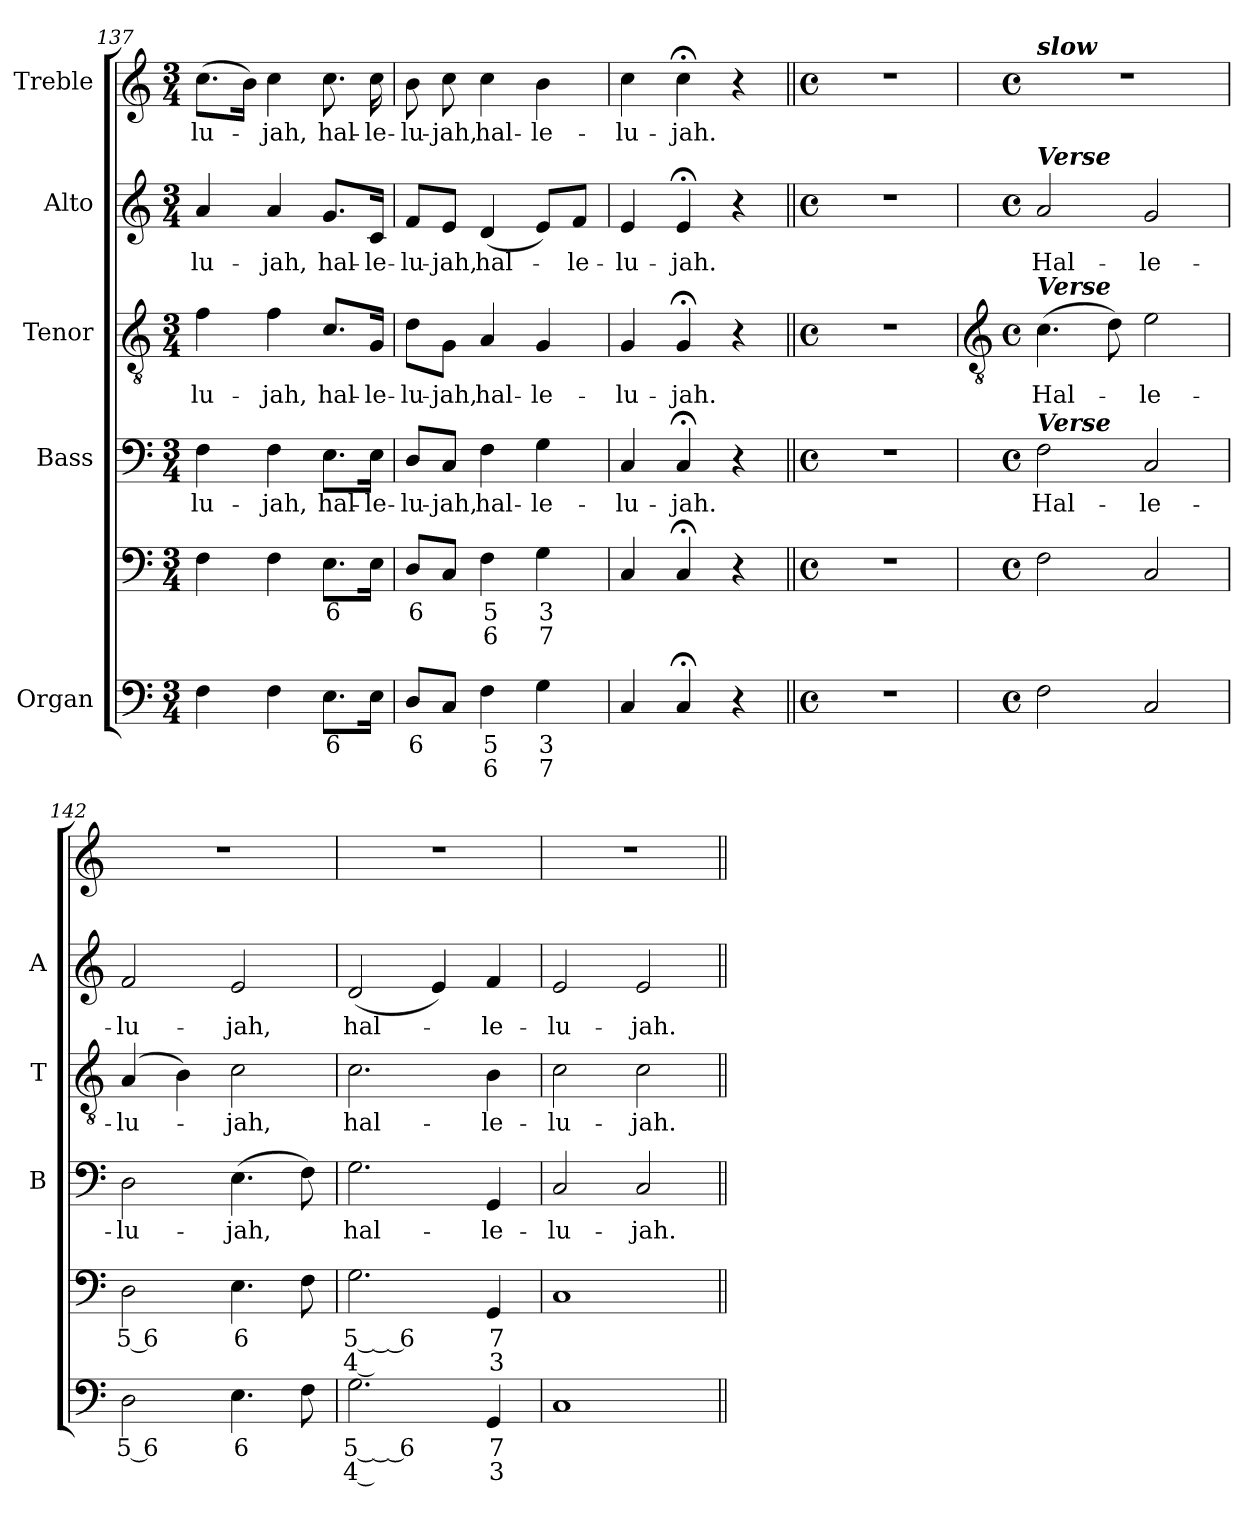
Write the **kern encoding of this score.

**kern	**text	**text	**kern	**text	**text	**kern	**text	**kern	**text	**kern	**text	**kern	**text
*part5	*part5	*part5	*part5	*part5	*part5	*part4	*part4	*part3	*part3	*part2	*part2	*part1	*part1
*staff6	*staff6	*staff6	*staff5	*staff5	*staff5	*staff4	*staff4	*staff3	*staff3	*staff2	*staff2	*staff1	*staff1
*I"Organ	*	*	*	*	*	*I"Bass	*	*I"Tenor	*	*I"Alto	*	*I"Treble	*
*	*	*	*	*	*	*I'B	*	*I'T	*	*I'A	*	*	*
*clefF4	*	*	*clefF4	*	*	*clefF4	*	*clefGv2	*	*clefG2	*	*clefG2	*
*k[]	*	*	*k[]	*	*	*k[]	*	*k[]	*	*k[]	*	*k[]	*
*C:	*	*	*C:	*	*	*C:	*	*C:	*	*C:	*	*C:	*
*M3/4	*	*	*M3/4	*	*	*M3/4	*	*M3/4	*	*M3/4	*	*M3/4	*
=137	=137	=137	=137	=137	=137	=137	=137	=137	=137	=137	=137	=137	=137
!	!	!	!	!	!	!	!LO:LY:b	!	!LO:LY:b	!	!LO:LY:b	!	!LO:LY:b
4F	.	.	4F	.	.	4F	-lu-	4f	-lu-	4a	-lu-	(>8.ccL	-lu-
.	.	.	.	.	.	.	.	.	.	.	.	16bJ)	.
!	!	!	!	!	!	!	!LO:LY:b	!	!LO:LY:b	!	!LO:LY:b	!	!LO:LY:b
4F	.	.	4F	.	.	4F	-jah,	4f	-jah,	4a	-jah,	4cc	jah,
!	!LO:LY:b	!	!	!LO:LY:b	!	!	!LO:LY:b	!	!LO:LY:b	!	!LO:LY:b	!	!LO:LY:b
8.EL	6	.	8.EL	6	.	8.E\L	hal-	8.c/L	hal-	8.g/L	hal-	8.cc	hal-
!	!	!	!	!	!	!	!LO:LY:b	!	!LO:LY:b	!	!LO:LY:b	!	!LO:LY:b
16EJ	.	.	16EJ	.	.	16E\Jk	-le-	16G/Jk	-le-	16c/Jk	-le-	16cc	-le-
=138	=138	=138	=138	=138	=138	=138	=138	=138	=138	=138	=138	=138	=138
!	!LO:LY:b	!	!	!LO:LY:b	!	!	!LO:LY:b	!	!LO:LY:b	!	!LO:LY:b	!	!LO:LY:b
8DL	6	.	8DL	6	.	8D/L	-lu-	8d\L	-lu-	8f/L	-lu-	8b	-lu-
!	!	!	!	!	!	!	!LO:LY:b	!	!LO:LY:b	!	!LO:LY:b	!	!LO:LY:b
8CJ	.	.	8CJ	.	.	8C/J	-jah,	8G\J	-jah,	8e/J	-jah,	8cc	-jah,
!	!LO:LY:b	!LO:LY:b	!	!LO:LY:b	!LO:LY:b	!	!LO:LY:b	!	!LO:LY:b	!	!LO:LY:b	!	!LO:LY:b
4F	5	6	4F	5	6	4F	hal-	4A	hal-	(<4d	hal-	4cc	hal-
!	!LO:LY:b	!LO:LY:b	!	!LO:LY:b	!LO:LY:b	!	!LO:LY:b	!	!LO:LY:b	!	!	!	!LO:LY:b
4G	3	7	4G	3	7	4G	-le-	4G	-le-	8e/L)	.	4b	-le-
!	!	!	!	!	!	!	!	!	!	!	!LO:LY:b	!	!
.	.	.	.	.	.	.	.	.	.	8f/J	le-	.	.
=139	=139	=139	=139	=139	=139	=139	=139	=139	=139	=139	=139	=139	=139
!	!	!	!	!	!	!	!LO:LY:b	!	!LO:LY:b	!	!LO:LY:b	!	!LO:LY:b
4C	.	.	4C	.	.	4C	-lu-	4G	-lu-	4e	-lu-	4cc	-lu-
!	!	!	!	!	!	!	!LO:LY:b	!	!LO:LY:b	!	!LO:LY:b	!	!LO:LY:b
4C;	.	.	4C;	.	.	4C;<	-jah.	4G;<	-jah.	4e;<	-jah.	4cc;<	-jah.
4r	.	.	4r	.	.	4r	.	4r	.	4r	.	4r	.
=140||	=140||	=140||	=140||	=140||	=140||	=140||	=140||	=140||	=140||	=140||	=140||	=140||	=140||
*M4/4	*	*	*M4/4	*	*	*M4/4	*	*M4/4	*	*M4/4	*	*M4/4	*
*met(c)	*	*	*met(c)	*	*	*met(c)	*	*met(c)	*	*met(c)	*	*met(c)	*
1r	.	.	1r	.	.	1r	.	1r	.	1r	.	1r	.
!!LO:LB:g=z
=141	=141	=141	=141	=141	=141	=141	=141	=141	=141	=141	=141	=141	=141
*	*	*	*	*	*	*	*	*clefGv2	*	*	*	*	*
*M4/4	*	*	*M4/4	*	*	*M4/4	*	*M4/4	*	*M4/4	*	*M4/4	*
*met(c)	*	*	*met(c)	*	*	*met(c)	*	*met(c)	*	*met(c)	*	*met(c)	*
!	!	!	!	!	!	!	!	!	!	!	!	!LO:TX:a:Bi:t=slow	!
!	!	!	!	!	!	!	!	!	!	!LO:TX:a:Bi:t=Verse	!	!	!
!	!	!	!	!	!	!	!	!LO:TX:a:Bi:t=Verse	!	!	!	!	!
!	!	!	!	!	!	!LO:TX:a:Bi:t=Verse	!	!	!	!	!	!	!
!	!	!	!	!	!	!	!LO:LY:b	!	!LO:LY:b	!	!LO:LY:b	!	!
2F	.	.	2F	.	.	2F	Hal-	(>4.c	Hal-	2a	Hal-	1r	.
.	.	.	.	.	.	.	.	8d)	.	.	.	.	.
!	!	!	!	!	!	!	!LO:LY:b	!	!LO:LY:b	!	!LO:LY:b	!	!
2C	.	.	2C	.	.	2C	-le-	2e	le-	2g	-le-	.	.
=142	=142	=142	=142	=142	=142	=142	=142	=142	=142	=142	=142	=142	=142
!	!LO:LY:b	!	!	!LO:LY:b	!	!	!LO:LY:b	!	!LO:LY:b	!	!LO:LY:b	!	!
2D	5 6	.	2D	5 6	.	2D	-lu-	(<4A	-lu-	2f	-lu-	1r	.
.	.	.	.	.	.	.	.	4B)	.	.	.	.	.
!	!LO:LY:b	!	!	!LO:LY:b	!	!	!LO:LY:b	!	!LO:LY:b	!	!LO:LY:b	!	!
4.E	6	.	4.E	6	.	(>4.E	-jah,	2c	jah,	2e	-jah,	.	.
8F	.	.	8F	.	.	8F)	.	.	.	.	.	.	.
=143	=143	=143	=143	=143	=143	=143	=143	=143	=143	=143	=143	=143	=143
!	!LO:LY:b	!LO:LY:b	!	!LO:LY:b	!LO:LY:b	!	!LO:LY:b	!	!LO:LY:b	!	!LO:LY:b	!	!
2.G	5__ 6	4__	2.G	5__ 6	4__	2.G	hal-	2.c	hal-	(<2d	hal-	1r	.
.	.	.	.	.	.	.	.	.	.	4e)	.	.	.
!	!LO:LY:b	!LO:LY:b	!	!LO:LY:b	!LO:LY:b	!	!LO:LY:b	!	!LO:LY:b	!	!LO:LY:b	!	!
4GG	7	3	4GG	7	3	4GG	-le-	4B	-le-	4f	le-	.	.
=144	=144	=144	=144	=144	=144	=144	=144	=144	=144	=144	=144	=144	=144
!	!	!	!	!	!	!	!LO:LY:b	!	!LO:LY:b	!	!LO:LY:b	!	!
1C	.	.	1C	.	.	2C	-lu-	2c	-lu-	2e	-lu-	1r	.
!	!	!	!	!	!	!	!LO:LY:b	!	!LO:LY:b	!	!LO:LY:b	!	!
.	.	.	.	.	.	2C	-jah.	2c	-jah.	2e	-jah.	.	.
=||	=||	=||	=||	=||	=||	=||	=||	=||	=||	=||	=||	=||	=||
*-	*-	*-	*-	*-	*-	*-	*-	*-	*-	*-	*-	*-	*-
